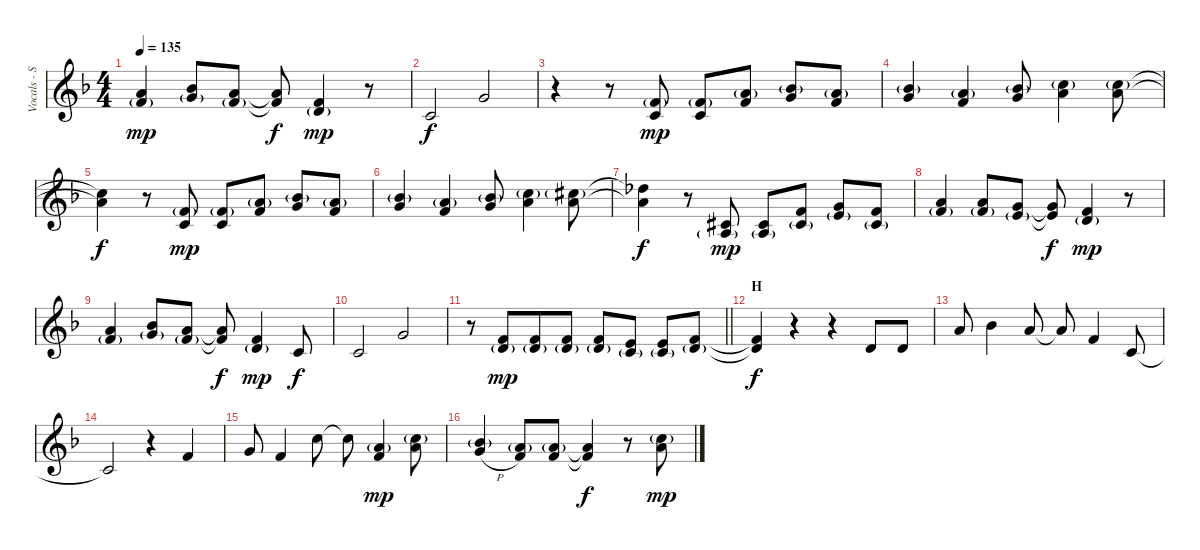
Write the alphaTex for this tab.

\track ("Vocals - Shou" "Vocals - S") {instrument lead6voice}
\staff {score}
\tuning (E4 B3 G3 D3 A2 E2) {hide}
\ts (4 4)
\tempo 135
\clef g2
\ks f
(5.1 6.2{g}).4{dy mp} (6.1 8.2{g}).8 (5.1 6.2{g}).8 (5.1{t} 6.2{t}).8{dy f} (1.1 3.2{g}).4{dy mp} r.8 |
1.2.2{dy f} 3.1.2 |
r.4 r.8 (1.1{g} 1.2).8{dy mp} (1.1{g} 1.2).8 (5.1{g} 6.2).8 (6.1{g} 8.2).8 (5.1{g} 6.2).8 |
(6.1{g} 8.2).4 (5.1{g} 6.2).4 (6.1{g} 8.2).8 (8.1{g} 10.2).4 (8.1{g} 10.2).8 |
(8.1{t} 10.2{t}).4{dy f} r.8 (1.1{g} 1.2).8{dy mp} (1.1{g} 1.2).8 (5.1{g} 6.2).8 (6.1{g} 8.2).8 (5.1{g} 6.2).8 |
(6.1{g} 8.2).4 (5.1{g} 6.2).4 (6.1{g} 8.2).8 (8.1{g} 10.2).4 (9.1{g acc #} 10.2).8 |
(9.1{t} 10.2{t}).4{dy f} r.8 (2.2{acc #} 2.3{g}).8{dy mp} (2.2{acc #} 2.3{g}).8 (1.1 2.2{g acc #}).8 (3.1 5.2{g}).8 (1.1 2.2{g acc #}).8 |
(5.1 6.2{g}).4 (5.1 6.2{g}).8 (3.1 5.2{g}).8 (3.1{t} 5.2{t}).8{dy f} (1.1 3.2{g}).4{dy mp} r.8 |
(5.1 6.2{g}).4 (6.1 8.2{g}).8 (5.1 6.2{g}).8 (5.1{t} 6.2{t}).8{dy f} (1.1 3.2{g}).4{dy mp} 1.2.8{dy f} |
1.2.2 3.1.2 |
\barLineRight lightlight
r.8 (1.1 3.2{g}).8{dy mp beam merge} (1.1 3.2{g}).8 (1.1 3.2{g}).8 (1.1 3.2{g}).8 (0.1 1.2{g}).8 (0.1 1.2{g}).8 (1.1 3.2{g}).8 |
\section ("" "H")
(1.1{t} 3.2{t}).4{dy f} r.4 r.4 3.2.8 3.2.8 |
5.1.8 6.1.4 5.1.8 5.1{t}.8 1.1.4 1.2.8 |
1.2{t}.2 r.4 1.1.4 |
3.1.8 1.1.4 8.1.8 8.1{t}.8 (5.1{g} 6.2).4{dy mp} (8.1{g} 10.2).8 |
(6.1{h g} 8.2{h}).4 (5.1{g} 6.2).8 (5.1{g} 6.2).8 (5.1{t} 6.2{t}).4{dy f} r.8 (8.1{g} 10.2).8{dy mp}
